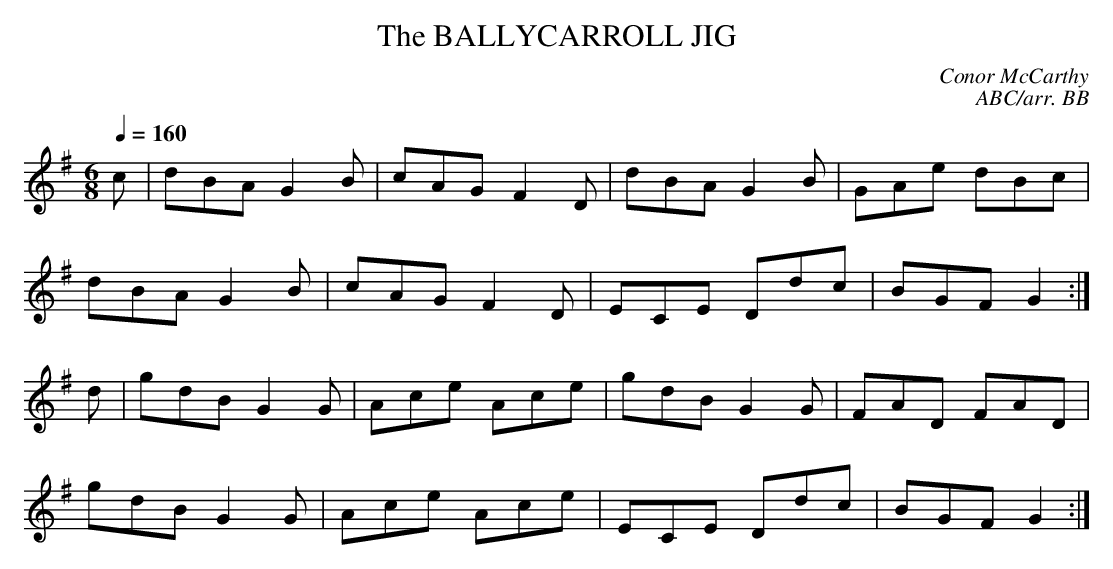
X:1
T:BALLYCARROLL JIG, The
C:Conor McCarthy
C:ABC/arr. BB
Q:1/4=160
M:6/8
L:1/8
K:G % transposed from F
c|dBA G2B|cAG F2D|dBA G2B|GAe dBc|
dBA G2B|cAG F2D|ECE Ddc|BGF G2 :|
d|gdB G2G|Ace Ace|gdB G2G|FAD FAD|
gdB G2G|Ace Ace|ECE Ddc|BGF G2 :|
